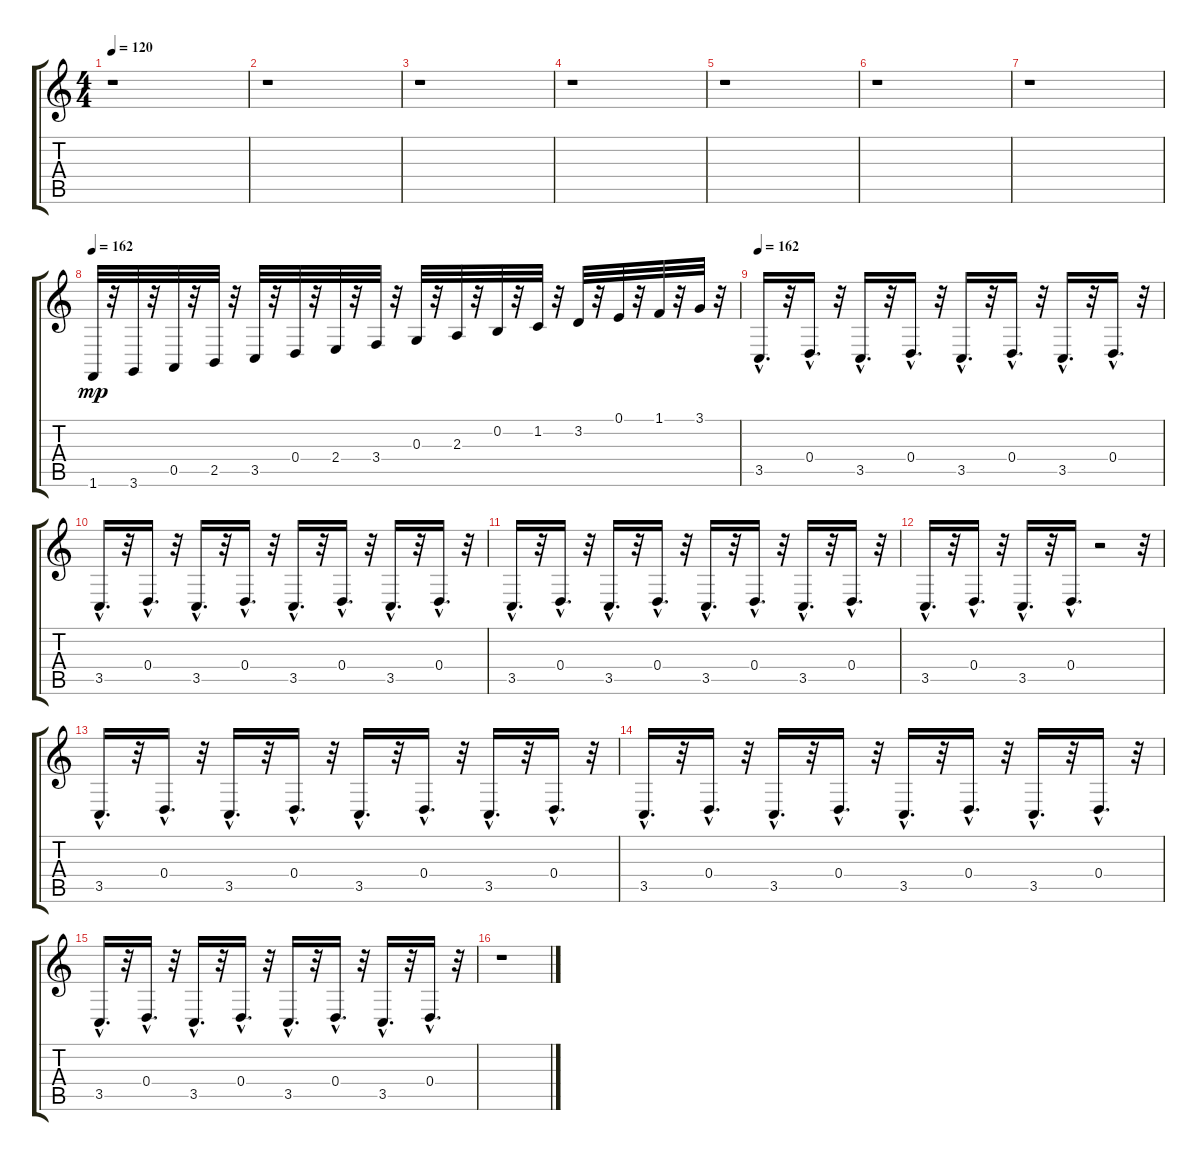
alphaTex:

\track "" {instrument electricpiano2}
\staff {score tabs}
\tuning (E4 B3 G3 D3 A2 E2) {hide}
\ts (4 4)
\tempo 120
\clef g2
\ks c
r.1{dy mp instrument electricpiano2} |
r.1 |
r.1 |
r.1 |
r.1 |
r.1 |
r.1 |
\tempo 162
1.6.32 r.32 3.6.32 r.32 0.5.32 r.32 2.5.32 r.32 3.5.32 r.32 0.4.32 r.32 2.4.32 r.32 3.4.32 r.32 0.3.32 r.32 2.3.32 r.32 0.2.32 r.32 1.2.32 r.32 3.2.32 r.32 0.1.32 r.32 1.1.32 r.32 3.1.32 r.32 |
\tempo 162
3.5{hac}.16{d} r.32 0.4{hac}.16{d} r.32 3.5{hac}.16{d} r.32 0.4{hac}.16{d} r.32 3.5{hac}.16{d} r.32 0.4{hac}.16{d} r.32 3.5{hac}.16{d} r.32 0.4{hac}.16{d} r.32 |
3.5{hac}.16{d} r.32 0.4{hac}.16{d} r.32 3.5{hac}.16{d} r.32 0.4{hac}.16{d} r.32 3.5{hac}.16{d} r.32 0.4{hac}.16{d} r.32 3.5{hac}.16{d} r.32 0.4{hac}.16{d} r.32 |
3.5{hac}.16{d} r.32 0.4{hac}.16{d} r.32 3.5{hac}.16{d} r.32 0.4{hac}.16{d} r.32 3.5{hac}.16{d} r.32 0.4{hac}.16{d} r.32 3.5{hac}.16{d} r.32 0.4{hac}.16{d} r.32 |
3.5{hac}.16{d} r.32 0.4{hac}.16{d} r.32 3.5{hac}.16{d} r.32 0.4{hac}.16{d} r.2 r.32 |
3.5{hac}.16{d} r.32 0.4{hac}.16{d} r.32 3.5{hac}.16{d} r.32 0.4{hac}.16{d} r.32 3.5{hac}.16{d} r.32 0.4{hac}.16{d} r.32 3.5{hac}.16{d} r.32 0.4{hac}.16{d} r.32 |
3.5{hac}.16{d} r.32 0.4{hac}.16{d} r.32 3.5{hac}.16{d} r.32 0.4{hac}.16{d} r.32 3.5{hac}.16{d} r.32 0.4{hac}.16{d} r.32 3.5{hac}.16{d} r.32 0.4{hac}.16{d} r.32 |
3.5{hac}.16{d} r.32 0.4{hac}.16{d} r.32 3.5{hac}.16{d} r.32 0.4{hac}.16{d} r.32 3.5{hac}.16{d} r.32 0.4{hac}.16{d} r.32 3.5{hac}.16{d} r.32 0.4{hac}.16{d} r.32 |
r.1
